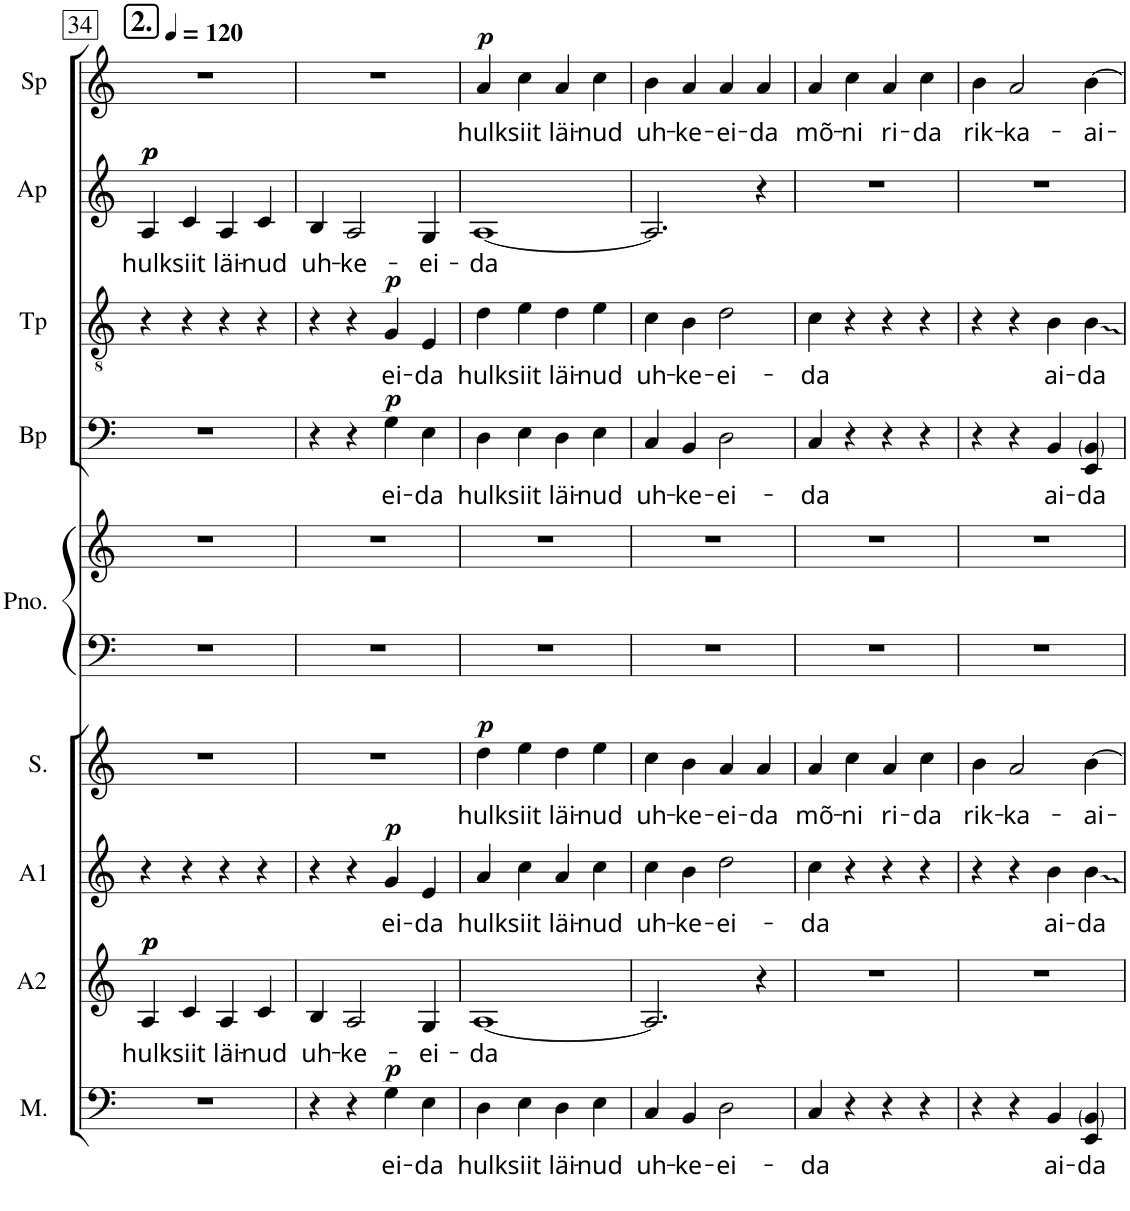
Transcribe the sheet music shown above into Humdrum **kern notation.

**kern	**text	**dynam	**kern	**text	**dynam	**kern	**text	**dynam	**kern	**text	**dynam	**kern	**kern	**kern	**text	**dynam	**kern	**text	**dynam	**kern	**text	**dynam	**kern	**text	**dynam
*part9	*part9	*part9	*part8	*part8	*part8	*part7	*part7	*part7	*part6	*part6	*part6	*part5	*part5	*part4	*part4	*part4	*part3	*part3	*part3	*part2	*part2	*part2	*part1	*part1	*part1
*staff10	*staff10	*staff10	*staff9	*staff9	*staff9	*staff8	*staff8	*staff8	*staff7	*staff7	*staff7	*staff6	*staff5	*staff4	*staff4	*staff4	*staff3	*staff3	*staff3	*staff2	*staff2	*staff2	*staff1	*staff1	*staff1
*I"Men	*	*	*I"Alto II	*	*	*I"Alto I	*	*	*I"Soprano	*	*	*I"Piano	*	*I"cp Basso	*	*	*I"cp Tenore	*	*	*I"cp Alto	*	*	*I"cp Soprano	*	*
*I'M.	*	*	*I'A2	*	*	*I'A1	*	*	*I'S.	*	*	*I'Pno.	*	*	*	*	*	*	*	*	*	*	*I'Sp	*	*
!!LO:PB:g=z
*clefF4	*	*	*clefG2	*	*	*clefG2	*	*	*clefG2	*	*	*clefF4	*clefG2	*clefF4	*	*	*clefGv2	*	*	*clefG2	*	*	*clefG2	*	*
*	*	*	*Trd1c2	*	*	*Trd1c2	*	*	*	*	*	*	*	*	*	*	*	*	*	*Trd1c2	*	*	*	*	*
*k[]	*	*	*k[]	*	*	*k[]	*	*	*k[]	*	*	*k[]	*k[]	*k[]	*	*	*k[]	*	*	*k[]	*	*	*k[]	*	*
*M4/4	*	*	*M4/4	*	*	*M4/4	*	*	*M4/4	*	*	*M4/4	*M4/4	*M4/4	*	*	*M4/4	*	*	*M4/4	*	*	*M4/4	*	*
=34	=34	=34	=34	=34	=34	=34	=34	=34	=34	=34	=34	=34	=34	=34	=34	=34	=34	=34	=34	=34	=34	=34	=34	=34	=34
!	!	!	!	!LO:LY:b	!LO:DY:a	!	!	!	!	!	!	!	!	!	!	!	!	!	!	!	!LO:LY:b	!	!	!	!
!	!	!	!	!	!LO:DY:n=1:a	!	!	!	!	!	!	!	!	!	!	!	!	!	!	!	!	!LO:DY:a	!	!	!
!	!	!	!	!	!	!	!	!	!	!	!	!	!	!	!	!	!	!	!	!	!	!LO:DY:n=1:a	!	!	!
1r	.	.	4A/	hulk	p p	4r	.	.	1r	.	.	1r	1r	1r	.	.	4r	.	.	4A/	hulk	p p	1r	.	.
!	!	!	!	!LO:LY:b	!	!	!	!	!	!	!	!	!	!	!	!	!	!	!	!	!LO:LY:b	!	!	!	!
.	.	.	4c/	siit	.	4r	.	.	.	.	.	.	.	.	.	.	4r	.	.	4c/	siit	.	.	.	.
!	!	!	!	!LO:LY:b	!	!	!	!	!	!	!	!	!	!	!	!	!	!	!	!	!LO:LY:b	!	!	!	!
.	.	.	4A/	läi-	.	4r	.	.	.	.	.	.	.	.	.	.	4r	.	.	4A/	läi-	.	.	.	.
!	!	!	!	!LO:LY:b	!	!	!	!	!	!	!	!	!	!	!	!	!	!	!	!	!LO:LY:b	!	!	!	!
.	.	.	4c/	-nud	.	4r	.	.	.	.	.	.	.	.	.	.	4r	.	.	4c/	-nud	.	.	.	.
=35	=35	=35	=35	=35	=35	=35	=35	=35	=35	=35	=35	=35	=35	=35	=35	=35	=35	=35	=35	=35	=35	=35	=35	=35	=35
!	!	!	!	!LO:LY:b	!	!	!	!	!	!	!	!	!	!	!	!	!	!	!	!	!LO:LY:b	!	!	!	!
4r	.	.	4B/	uh-	.	4r	.	.	1r	.	.	1r	1r	4r	.	.	4r	.	.	4B/	uh-	.	1r	.	.
!	!	!	!	!LO:LY:b	!	!	!	!	!	!	!	!	!	!	!	!	!	!	!	!	!LO:LY:b	!	!	!	!
4r	.	.	2A/	-ke-	.	4r	.	.	.	.	.	.	.	4r	.	.	4r	.	.	2A/	-ke-	.	.	.	.
!	!LO:LY:b	!LO:DY:a	!	!	!	!	!LO:LY:b	!LO:DY:a	!	!	!	!	!	!	!LO:LY:b	!LO:DY:a	!	!LO:LY:b	!LO:DY:a	!	!	!	!	!	!
4G\	-ei-	p	.	.	.	4g/	-ei-	p	.	.	.	.	.	4G\	-ei-	p	4G/	-ei-	p	.	.	.	.	.	.
!	!LO:LY:b	!	!	!LO:LY:b	!	!	!LO:LY:b	!	!	!	!	!	!	!	!LO:LY:b	!	!	!LO:LY:b	!	!	!LO:LY:b	!	!	!	!
4E\	-da	.	4G/	-ei-	.	4e/	-da	.	.	.	.	.	.	4E\	-da	.	4E/	-da	.	4G/	-ei-	.	.	.	.
=36	=36	=36	=36	=36	=36	=36	=36	=36	=36	=36	=36	=36	=36	=36	=36	=36	=36	=36	=36	=36	=36	=36	=36	=36	=36
!	!LO:LY:b	!	!	!LO:LY:b	!	!	!LO:LY:b	!	!	!LO:LY:b	!LO:DY:a	!	!	!	!LO:LY:b	!	!	!LO:LY:b	!	!	!LO:LY:b	!	!	!LO:LY:b	!LO:DY:a
4D\	hulk	.	[1A	-da	.	4a/	hulk	.	4dd\	hulk	p	1r	1r	4D\	hulk	.	4d\	hulk	.	[1A	-da	.	4a/	hulk	p
!	!LO:LY:b	!	!	!	!	!	!LO:LY:b	!	!	!LO:LY:b	!	!	!	!	!LO:LY:b	!	!	!LO:LY:b	!	!	!	!	!	!LO:LY:b	!
4E\	siit	.	.	.	.	4cc\	siit	.	4ee\	siit	.	.	.	4E\	siit	.	4e\	siit	.	.	.	.	4cc\	siit	.
!	!LO:LY:b	!	!	!	!	!	!LO:LY:b	!	!	!LO:LY:b	!	!	!	!	!LO:LY:b	!	!	!LO:LY:b	!	!	!	!	!	!LO:LY:b	!
4D\	läi-	.	.	.	.	4a/	läi-	.	4dd\	läi-	.	.	.	4D\	läi-	.	4d\	läi-	.	.	.	.	4a/	läi-	.
!	!LO:LY:b	!	!	!	!	!	!LO:LY:b	!	!	!LO:LY:b	!	!	!	!	!LO:LY:b	!	!	!LO:LY:b	!	!	!	!	!	!LO:LY:b	!
4E\	-nud	.	.	.	.	4cc\	-nud	.	4ee\	-nud	.	.	.	4E\	-nud	.	4e\	-nud	.	.	.	.	4cc\	-nud	.
=37	=37	=37	=37	=37	=37	=37	=37	=37	=37	=37	=37	=37	=37	=37	=37	=37	=37	=37	=37	=37	=37	=37	=37	=37	=37
!	!LO:LY:b	!	!	!	!	!	!LO:LY:b	!	!	!LO:LY:b	!	!	!	!	!LO:LY:b	!	!	!LO:LY:b	!	!	!	!	!	!LO:LY:b	!
4C/	uh-	.	2.A/]	.	.	4cc\	uh-	.	4cc\	uh-	.	1r	1r	4C/	uh-	.	4c\	uh-	.	2.A/]	.	.	4b\	uh-	.
!	!LO:LY:b	!	!	!	!	!	!LO:LY:b	!	!	!LO:LY:b	!	!	!	!	!LO:LY:b	!	!	!LO:LY:b	!	!	!	!	!	!LO:LY:b	!
4BB/	-ke-	.	.	.	.	4b\	-ke-	.	4b\	-ke-	.	.	.	4BB/	-ke-	.	4B\	-ke-	.	.	.	.	4a/	-ke-	.
!	!LO:LY:b	!	!	!	!	!	!LO:LY:b	!	!	!LO:LY:b	!	!	!	!	!LO:LY:b	!	!	!LO:LY:b	!	!	!	!	!	!LO:LY:b	!
2D\	-ei-	.	.	.	.	2dd\	-ei-	.	4a/	-ei-	.	.	.	2D\	-ei-	.	2d\	-ei-	.	.	.	.	4a/	-ei-	.
!	!	!	!	!	!	!	!	!	!	!LO:LY:b	!	!	!	!	!	!	!	!	!	!	!	!	!	!LO:LY:b	!
.	.	.	4r	.	.	.	.	.	4a/	-da	.	.	.	.	.	.	.	.	.	4r	.	.	4a/	-da	.
=38	=38	=38	=38	=38	=38	=38	=38	=38	=38	=38	=38	=38	=38	=38	=38	=38	=38	=38	=38	=38	=38	=38	=38	=38	=38
!	!LO:LY:b	!	!	!	!	!	!LO:LY:b	!	!	!LO:LY:b	!	!	!	!	!LO:LY:b	!	!	!LO:LY:b	!	!	!	!	!	!LO:LY:b	!
4C/	-da	.	1r	.	.	4cc\	-da	.	4a/	mõ-	.	1r	1r	4C/	-da	.	4c\	-da	.	1r	.	.	4a/	mõ-	.
!	!	!	!	!	!	!	!	!	!	!LO:LY:b	!	!	!	!	!	!	!	!	!	!	!	!	!	!LO:LY:b	!
4r	.	.	.	.	.	4r	.	.	4cc\	-ni	.	.	.	4r	.	.	4r	.	.	.	.	.	4cc\	-ni	.
!	!	!	!	!	!	!	!	!	!	!LO:LY:b	!	!	!	!	!	!	!	!	!	!	!	!	!	!LO:LY:b	!
4r	.	.	.	.	.	4r	.	.	4a/	ri-	.	.	.	4r	.	.	4r	.	.	.	.	.	4a/	ri-	.
!	!	!	!	!	!	!	!	!	!	!LO:LY:b	!	!	!	!	!	!	!	!	!	!	!	!	!	!LO:LY:b	!
4r	.	.	.	.	.	4r	.	.	4cc\	-da	.	.	.	4r	.	.	4r	.	.	.	.	.	4cc\	-da	.
=39	=39	=39	=39	=39	=39	=39	=39	=39	=39	=39	=39	=39	=39	=39	=39	=39	=39	=39	=39	=39	=39	=39	=39	=39	=39
!	!	!	!	!	!	!	!	!	!	!LO:LY:b	!	!	!	!	!	!	!	!	!	!	!	!	!	!LO:LY:b	!
4r	.	.	1r	.	.	4r	.	.	4b\	rik-	.	1r	1r	4r	.	.	4r	.	.	1r	.	.	4b\	rik-	.
!	!	!	!	!	!	!	!	!	!	!LO:LY:b	!	!	!	!	!	!	!	!	!	!	!	!	!	!LO:LY:b	!
4r	.	.	.	.	.	4r	.	.	2a/	-ka-	.	.	.	4r	.	.	4r	.	.	.	.	.	2a/	-ka-	.
!	!LO:LY:b	!	!	!	!	!	!LO:LY:b	!	!	!	!	!	!	!	!LO:LY:b	!	!	!LO:LY:b	!	!	!	!	!	!	!
4BB/	-ai-	.	.	.	.	4b\	ai-	.	.	.	.	.	.	4BB/	-ai-	.	4B\	ai-	.	.	.	.	.	.	.
!	!LO:LY:b	!	!	!	!	!	!LO:LY:b	!	!	!LO:LY:b	!	!	!	!	!LO:LY:b	!	!	!LO:LY:b	!	!	!	!	!	!LO:LY:b	!
4EE/ 4BB/	-da	.	.	.	.	4b\	-da	.	[4b\	-ai-	.	.	.	4EE/ 4BB/	-da	.	4B\	-da	.	.	.	.	[4b\	-ai-	.
=	=	=	=	=	=	=	=	=	=	=	=	=	=	=	=	=	=	=	=	=	=	=	=	=	=
*-	*-	*-	*-	*-	*-	*-	*-	*-	*-	*-	*-	*-	*-	*-	*-	*-	*-	*-	*-	*-	*-	*-	*-	*-	*-
